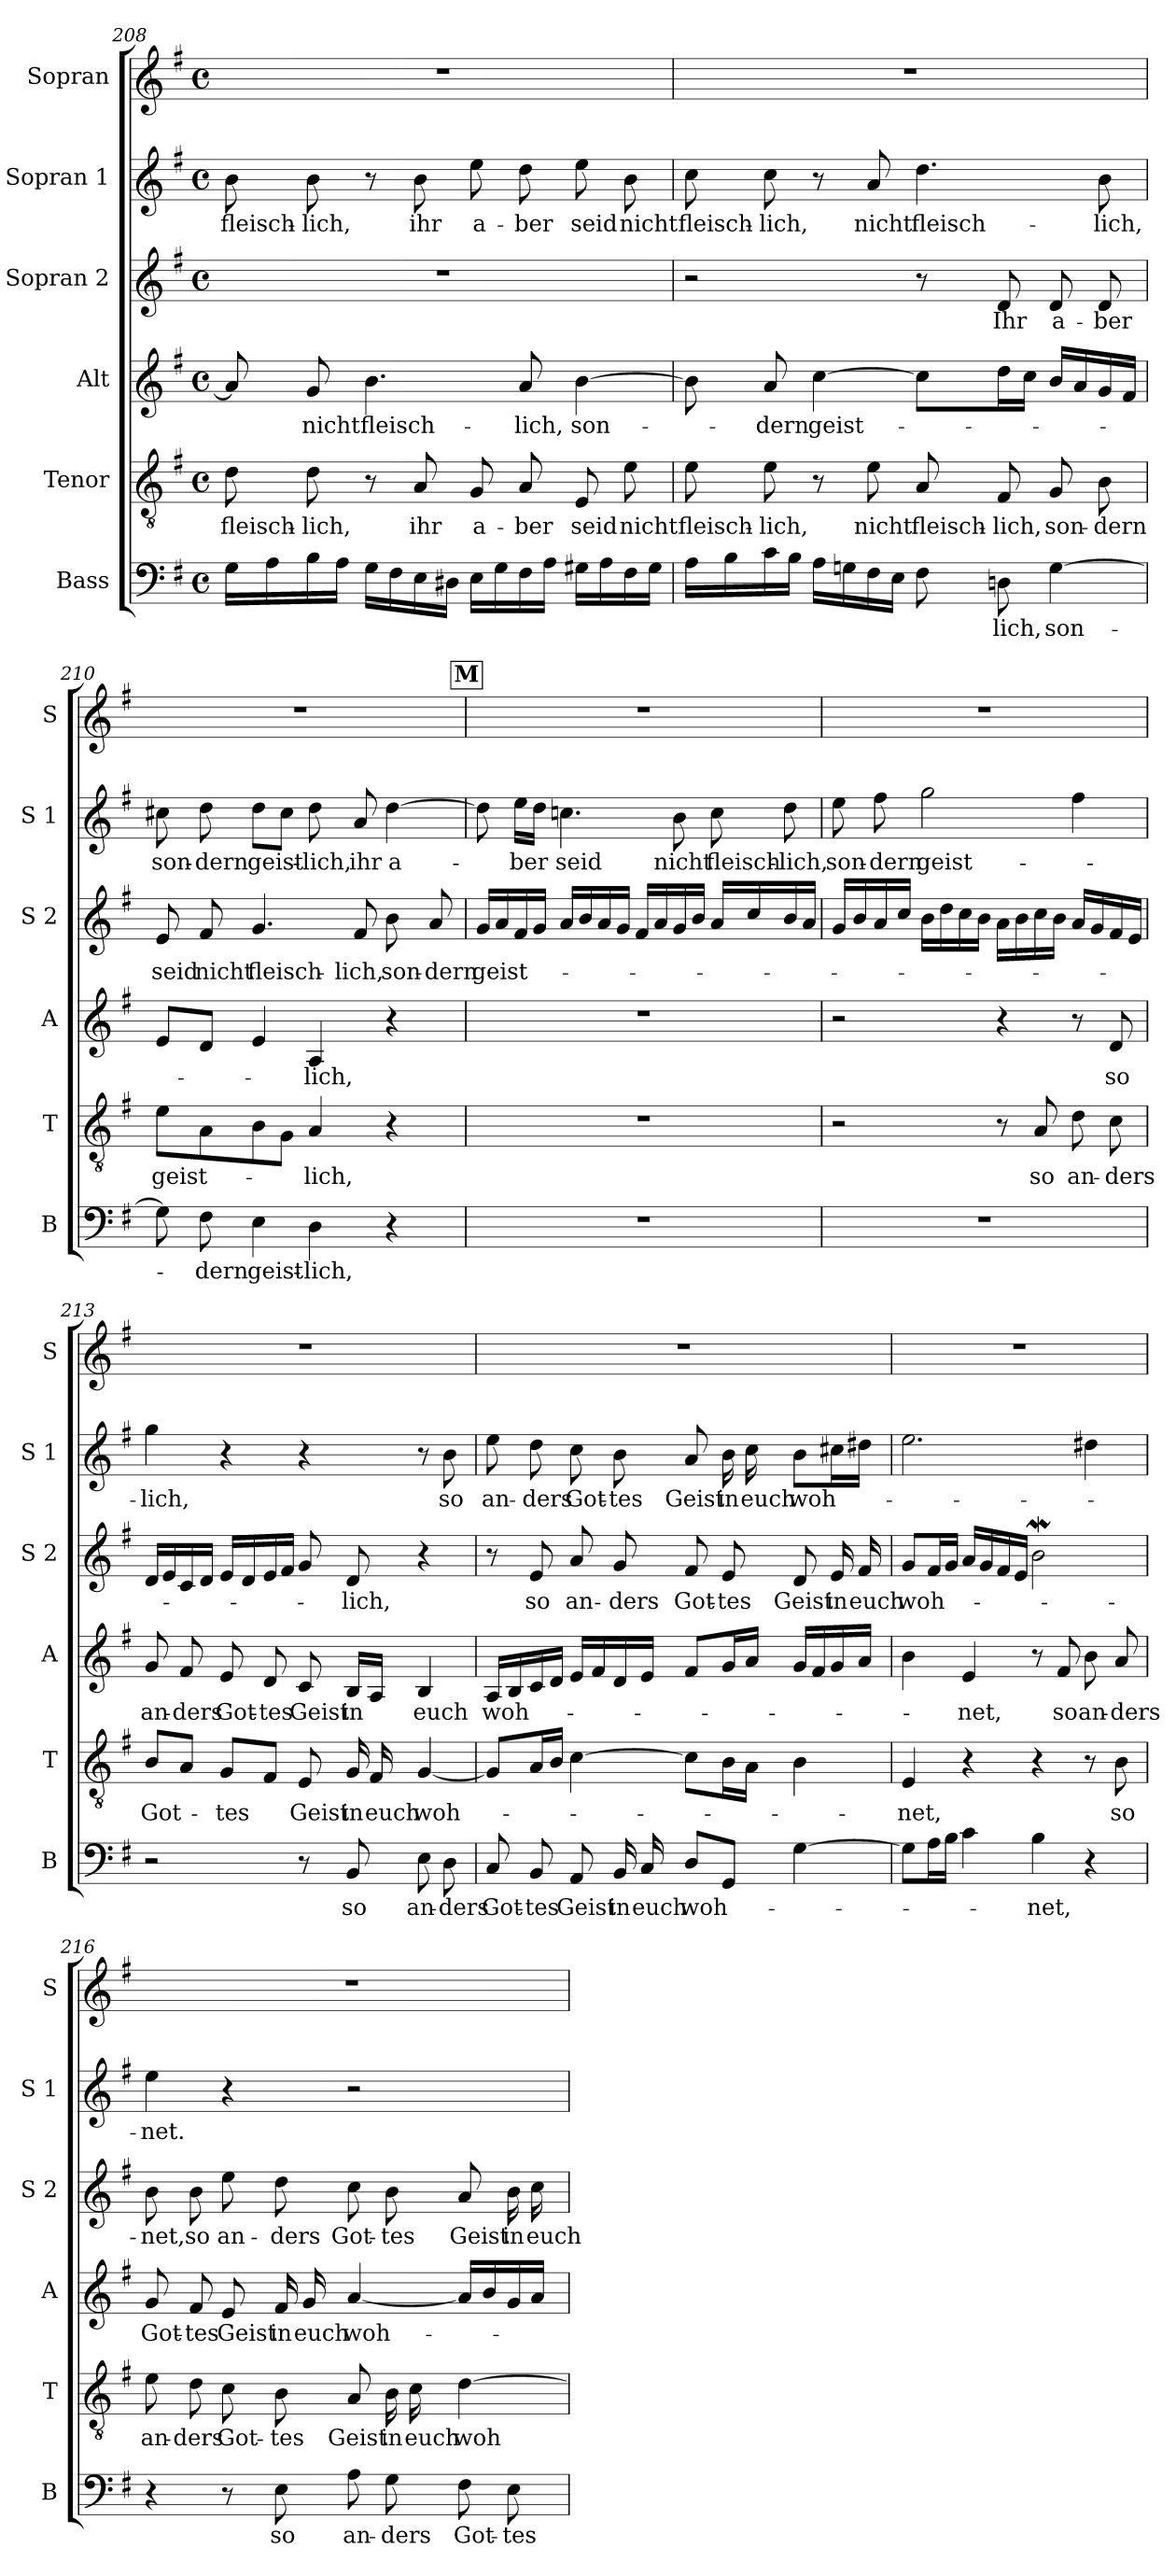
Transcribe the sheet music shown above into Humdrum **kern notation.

**kern	**text	**kern	**text	**kern	**text	**kern	**text	**kern	**text	**kern
*part6	*part6	*part5	*part5	*part4	*part4	*part3	*part3	*part2	*part2	*part1
*staff6	*staff6	*staff5	*staff5	*staff4	*staff4	*staff3	*staff3	*staff2	*staff2	*staff1
*I"Bass	*	*I"Tenor	*	*I"Alt	*	*I"Sopran 2	*	*I"Sopran 1	*	*I"Sopran
*I'B	*	*I'T	*	*I'A	*	*I'S 2	*	*I'S 1	*	*I'S
*clefF4	*	*clefGv2	*	*clefG2	*	*clefG2	*	*clefG2	*	*clefG2
*k[f#]	*	*k[f#]	*	*k[f#]	*	*k[f#]	*	*k[f#]	*	*k[f#]
*e:	*	*e:	*	*e:	*	*e:	*	*e:	*	*e:
*M4/4	*	*M4/4	*	*M4/4	*	*M4/4	*	*M4/4	*	*M4/4
*met(c)	*	*met(c)	*	*met(c)	*	*met(c)	*	*met(c)	*	*met(c)
=208	=208	=208	=208	=208	=208	=208	=208	=208	=208	=208
16G\LL	.	8d\	fleisch-	8a/]	.	1r	.	8b\	fleisch-	1r
16A\	.	.	.	.	.	.	.	.	.	.
16B\	.	8d\	-lich,	8g/	nicht	.	.	8b\	-lich,	.
16A\JJ	.	.	.	.	.	.	.	.	.	.
16G\LL	.	8r	.	4.b\	fleisch-	.	.	8r	.	.
16F#\	.	.	.	.	.	.	.	.	.	.
16E\	.	8A/	ihr	.	.	.	.	8b\	ihr	.
16D#X\JJ	.	.	.	.	.	.	.	.	.	.
16E\LL	.	8G/	a-	.	.	.	.	8ee\	a-	.
16G\	.	.	.	.	.	.	.	.	.	.
16F#\	.	8A/	-ber	8a/	-lich,	.	.	8dd\	-ber	.
16A\JJ	.	.	.	.	.	.	.	.	.	.
16G#X\LL	.	8E/	seid	[4b\	son-	.	.	8ee\	seid	.
16A\	.	.	.	.	.	.	.	.	.	.
16F#\	.	8e\	nicht	.	.	.	.	8b\	nicht	.
16G#\JJ	.	.	.	.	.	.	.	.	.	.
!!LO:LB:g=z
=209	=209	=209	=209	=209	=209	=209	=209	=209	=209	=209
16A\LL	.	8e\	fleisch-	8b\]	.	2r	.	8cc\	fleisch-	1r
16B\	.	.	.	.	.	.	.	.	.	.
16c\	.	8e\	-lich,	8a/	-dern	.	.	8cc\	-lich,	.
16B\JJ	.	.	.	.	.	.	.	.	.	.
16A\LL	.	8r	.	[4cc\	geist-	.	.	8r	.	.
16Gn\	.	.	.	.	.	.	.	.	.	.
16F#\	.	8e\	nicht	.	.	.	.	8a/	nicht	.
16E\JJ	.	.	.	.	.	.	.	.	.	.
8F#\	.	8A/	fleisch-	8cc\L]	.	8r	.	4.dd\	fleisch-	.
8Dn\	-lich,	8F#/	-lich,	16dd\L	.	8d/	Ihr	.	.	.
.	.	.	.	16cc\JJ	.	.	.	.	.	.
[4G\	son-	8G/	son-	16b/LL	.	8d/	a-	.	.	.
.	.	.	.	16a/	.	.	.	.	.	.
.	.	8B\	-dern	16g/	.	8d/	-ber	8b\	-lich,	.
.	.	.	.	16f#/JJ	.	.	.	.	.	.
=210	=210	=210	=210	=210	=210	=210	=210	=210	=210	=210
8G\]	.	8e\L	geist-	8e/L	.	8e/	seid	8cc#X\	son-	1r
8F#\	-dern	8A\	.	8d/J	.	8f#/	nicht	8dd\	-dern	.
4E\	geist-	8B\	.	4e/	.	4.g/	fleisch-	8dd\L	geist-	.
.	.	8G\J	.	.	.	.	.	8cc#\J	.	.
4D\	-lich,	4A/	-lich,	4A/	-lich,	.	.	8dd\	-lich,	.
.	.	.	.	.	.	8f#/	-lich,	8a/	ihr	.
4r	.	4r	.	4r	.	8b\	son-	[4dd\	a-	.
.	.	.	.	.	.	8a/	-dern	.	.	.
!!LO:LB:g=z
!!LO:REH:place=s1:b:B:fs=14:t=M
=211	=211	=211	=211	=211	=211	=211	=211	=211	=211	=211
1r	.	1r	.	1r	.	16g/LL	geist-	8dd\]	.	1r
.	.	.	.	.	.	16a/	.	.	.	.
.	.	.	.	.	.	16f#/	.	16ee\LL	-ber	.
.	.	.	.	.	.	16g/JJ	.	16dd\JJ	.	.
.	.	.	.	.	.	16a/LL	.	4.ccn\	seid	.
.	.	.	.	.	.	16b/	.	.	.	.
.	.	.	.	.	.	16a/	.	.	.	.
.	.	.	.	.	.	16g/JJ	.	.	.	.
.	.	.	.	.	.	16f#/LL	.	.	.	.
.	.	.	.	.	.	16a/	.	.	.	.
.	.	.	.	.	.	16g/	.	8b\	nicht	.
.	.	.	.	.	.	16b/JJ	.	.	.	.
.	.	.	.	.	.	16a/LL	.	8cc\	fleisch-	.
.	.	.	.	.	.	16cc/	.	.	.	.
.	.	.	.	.	.	16b/	.	8dd\	-lich,	.
.	.	.	.	.	.	16a/JJ	.	.	.	.
=212	=212	=212	=212	=212	=212	=212	=212	=212	=212	=212
1r	.	2r	.	2r	.	16g/LL	.	8ee\	son-	1r
.	.	.	.	.	.	16b/	.	.	.	.
.	.	.	.	.	.	16a/	.	8ff#\	-dern	.
.	.	.	.	.	.	16cc/JJ	.	.	.	.
.	.	.	.	.	.	16b\LL	.	2gg\	geist-	.
.	.	.	.	.	.	16dd\	.	.	.	.
.	.	.	.	.	.	16cc\	.	.	.	.
.	.	.	.	.	.	16b\JJ	.	.	.	.
.	.	8r	.	4r	.	16a\LL	.	.	.	.
.	.	.	.	.	.	16b\	.	.	.	.
.	.	8A/	so	.	.	16cc\	.	.	.	.
.	.	.	.	.	.	16b\JJ	.	.	.	.
.	.	8d\	an-	8r	.	16a/LL	.	4ff#\	.	.
.	.	.	.	.	.	16g/	.	.	.	.
.	.	8c\	-ders	8d/	so	16f#/	.	.	.	.
.	.	.	.	.	.	16e/JJ	.	.	.	.
=213	=213	=213	=213	=213	=213	=213	=213	=213	=213	=213
2r	.	8B/L	Got-	8g/	an-	16d/LL	.	4gg\	-lich,	1r
.	.	.	.	.	.	16e/	.	.	.	.
.	.	8A/J	.	8f#/	-ders	16c/	.	.	.	.
.	.	.	.	.	.	16d/JJ	.	.	.	.
.	.	8G/L	-tes	8e/	Got-	16e/LL	.	4r	.	.
.	.	.	.	.	.	16d/	.	.	.	.
.	.	8F#/J	.	8d/	-tes	16e/	.	.	.	.
.	.	.	.	.	.	16f#/JJ	.	.	.	.
8r	.	8E/	Geist	8c/	Geist	8g/	.	4r	.	.
8BB/	so	16G/	in	16B/LL	in	8d/	-lich,	.	.	.
.	.	16F#/	euch	16A/JJ	.	.	.	.	.	.
8E\	an-	[4G/	woh-	4B/	euch	4r	.	8r	.	.
8D\	-ders	.	.	.	.	.	.	8b\	so	.
!!LO:PB:g=z
=214	=214	=214	=214	=214	=214	=214	=214	=214	=214	=214
8C/	Got-	8G/L]	.	16A/LL	woh-	8r	.	8ee\	an-	1r
.	.	.	.	16B/	.	.	.	.	.	.
8BB/	-tes	16A/L	.	16c/	.	8e/	so	8dd\	-ders	.
.	.	16B/JJ	.	16d/JJ	.	.	.	.	.	.
8AA/	Geist	[4c\	.	16e/LL	.	8a/	an-	8cc\	Got-	.
.	.	.	.	16f#/	.	.	.	.	.	.
16BB/	in	.	.	16d/	.	8g/	-ders	8b\	-tes	.
16C/	euch	.	.	16e/JJ	.	.	.	.	.	.
8D/L	woh-	8c\L]	.	8f#/L	.	8f#/	Got-	8a/	Geist	.
8GG/J	.	16B\L	.	16g/L	.	8e/	-tes	16b\	in	.
.	.	16A\JJ	.	16a/JJ	.	.	.	16cc\	euch	.
[4G\	.	4B\	.	16g/LL	.	8d/	Geist	8b\L	woh-	.
.	.	.	.	16f#/	.	.	.	.	.	.
.	.	.	.	16g/	.	16e/	in	16cc#X\L	.	.
.	.	.	.	16a/JJ	.	16f#/	euch	16dd#X\JJ	.	.
=215	=215	=215	=215	=215	=215	=215	=215	=215	=215	=215
8G\L]	.	4E/	-net,	4b\	.	8g/L	woh-	2.ee\	.	1r
16A\L	.	.	.	.	.	16f#/L	.	.	.	.
16B\JJ	.	.	.	.	.	16g/JJ	.	.	.	.
4c\	.	4r	.	4e/	-net,	16a/LL	.	.	.	.
.	.	.	.	.	.	16g/	.	.	.	.
.	.	.	.	.	.	16f#/	.	.	.	.
.	.	.	.	.	.	16e/JJ	.	.	.	.
4B\	-net,	4r	.	8r	.	2bW\	.	.	.	.
.	.	.	.	8f#/	so	.	.	.	.	.
4r	.	8r	.	8b\	an-	.	.	4dd#X\	.	.
.	.	8B\	so	8a/	-ders	.	.	.	.	.
!!LO:LB:g=z
=216	=216	=216	=216	=216	=216	=216	=216	=216	=216	=216
4r	.	8e\	an-	8g/	Got-	8b\	-net,	4ee\	-net.	1r
.	.	8d\	-ders	8f#/	-tes	8b\	so	.	.	.
8r	.	8c\	Got-	8e/	Geist	8ee\	an-	4r	.	.
8E\	so	8B\	-tes	16f#/	in	8dd\	-ders	.	.	.
.	.	.	.	16g/	euch	.	.	.	.	.
8A\	an-	8A/	Geist	[4a/	woh-	8cc\	Got-	2r	.	.
8G\	-ders	16B\	in	.	.	8b\	-tes	.	.	.
.	.	16c\	euch	.	.	.	.	.	.	.
8F#\	Got-	[4d\	woh-	16a/LL]	.	8a/	Geist	.	.	.
.	.	.	.	16b/	.	.	.	.	.	.
8E\	-tes	.	.	16g/	.	16b\	in	.	.	.
.	.	.	.	16a/JJ	.	16cc\	euch	.	.	.
=	=	=	=	=	=	=	=	=	=	=
*-	*-	*-	*-	*-	*-	*-	*-	*-	*-	*-
